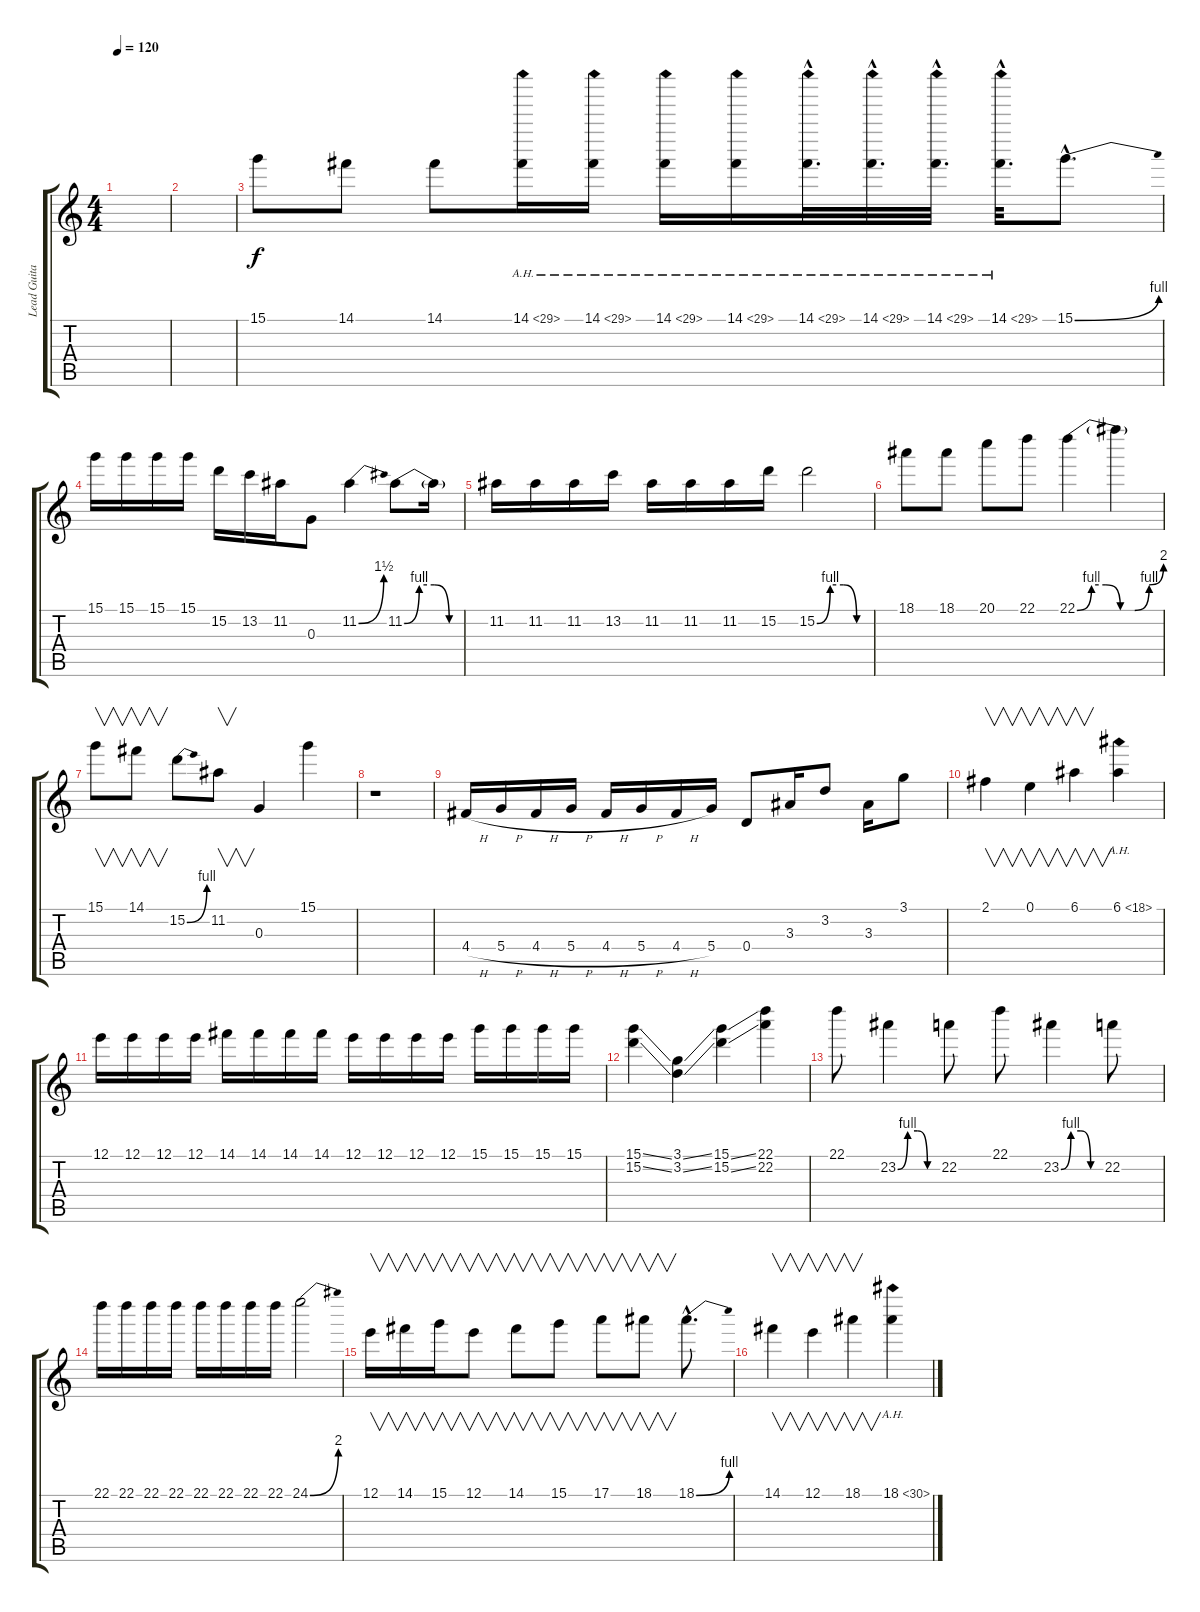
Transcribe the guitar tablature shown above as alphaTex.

\track ("Lead Guitar" "Lead Guita") {instrument overdrivenguitar}
\staff {score tabs}
\tuning (E4 B3 G3 D3 A2 E2) {hide}
\ts (4 4)
\tempo 120
\clef g2
\ks c
|
|
15.1.8 14.1.8 14.1.8 14.1{ah 15}.16 14.1{ah 15}.16 14.1{ah 15}.16 14.1{ah 15}.16 14.1{ah 15 hac}.32{d} 14.1{ah 15 hac}.32{d} 14.1{ah 15 hac}.32{d} 14.1{ah 15 hac}.32{d} 15.1{be (bend 0 0 60 4) hac}.8{d} |
15.1.16 15.1.16 15.1.16 15.1.16 15.2.16 13.2.16 11.2.16 0.3.8 11.2{be (bend 0 0 60 6)}.4 11.2{be (custom 0 0 15 4 30 4 45 0 60 0)}.8 11.2{t}.16 |
11.2.16 11.2.16 11.2.16 13.2.16 11.2.16 11.2.16 11.2.16 15.2.16 15.2{be (custom 0 0 15 4 30 4 45 0 60 0)}.2 |
18.1.8 18.1.8 20.1.8 22.1.8 22.1{be (custom 0 0 10 4 20 4 30 0 40 0 50 4 60 8)}.4 22.1{t}.4 |
15.1.8{v} 14.1.8{v} 15.2{be (bend 0 0 60 4)}.8 11.2.8{v} 0.3.4 15.1.4 |
r.1 |
4.4{h}.16 5.4{h}.16 4.4{h}.16 5.4{h}.16 4.4{h}.16 5.4{h}.16 4.4{h}.16 5.4.16 0.4.8 3.3.16 3.2.8 3.3.16 3.1.8 |
2.1.4{v} 0.1.4{v} 6.1.4{v} 6.1{ah 12}.4 |
12.1.16 12.1.16 12.1.16 12.1.16 14.1.16 14.1.16 14.1.16 14.1.16 12.1.16 12.1.16 12.1.16 12.1.16 15.1.16 15.1.16 15.1.16 15.1.16 |
(15.1{ss} 15.2{ss}).4 (3.1{ss} 3.2{ss}).4 (15.1{ss} 15.2{ss}).4 (22.1 22.2).4 |
22.1.8 23.2{be (custom 0 0 15 4 30 4 45 0 60 0)}.4 22.2.8 22.1.8 23.2{be (custom 0 0 15 4 30 4 45 0 60 0)}.4 22.2.8 |
22.1.16 22.1.16 22.1.16 22.1.16 22.1.16 22.1.16 22.1.16 22.1.16 24.1{be (bend 0 0 60 8)}.2 |
12.1.16{v} 14.1.16{v} 15.1.16{v} 12.1.8{v} 14.1.8{v} 15.1.8{v} 17.1.8{v} 18.1.8{v} 18.1{be (bend 0 0 60 4) hac}.8{d} |
14.1.4{v} 12.1.4{v} 18.1.4{v} 18.1{ah 12}.4
